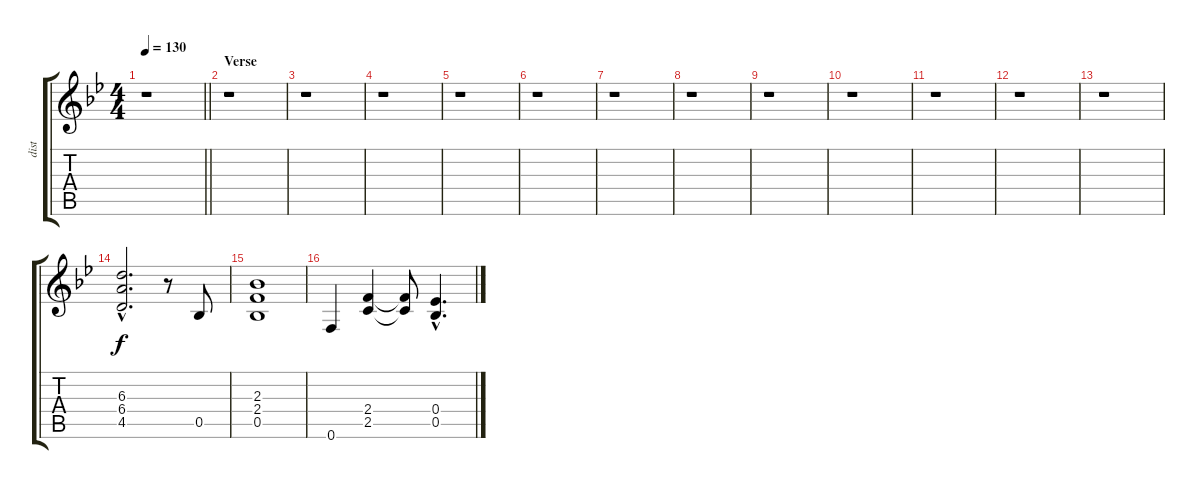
\track ("dist" "dist") {instrument distortionguitar}
\staff {score tabs}
\tuning (F4 C4 Ab3 Eb3 Bb2 F2) {hide}
\ts (4 4)
\tempo 130
\clef g2
\barLineRight lightlight
\ks bb
r.1{dy f} |
\section ("" "Verse")
r.1 |
r.1 |
r.1 |
r.1 |
r.1 |
r.1 |
r.1 |
r.1 |
r.1 |
r.1 |
r.1 |
r.1 |
(6.3{hac} 6.4{hac} 4.5{hac}).2{d} r.8 0.5.8 |
(2.3 2.4 0.5).1 |
0.6.4 (2.4 2.5).4 (2.4{t} 2.5{t}).8 (0.4{hac} 0.5{hac}).4{d}
